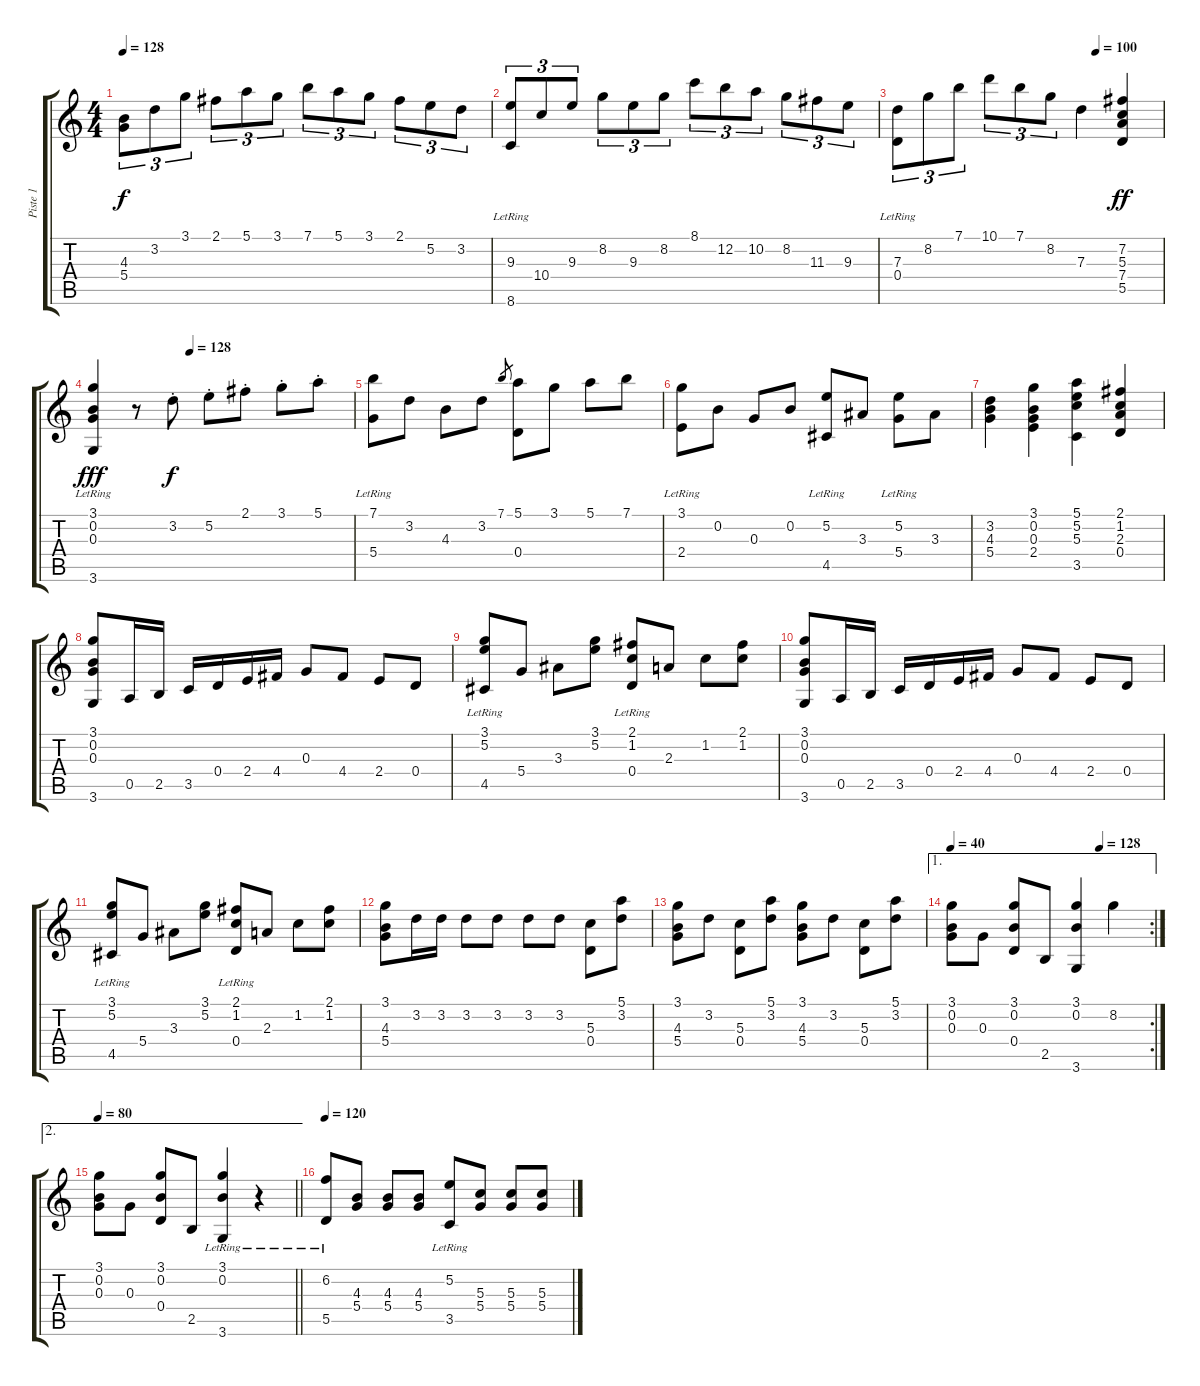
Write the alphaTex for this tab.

\track ("Piste 1" "Piste 1") {instrument acousticguitarnylon}
\staff {score tabs}
\tuning (E4 B3 G3 D3 A2 E2) {hide}
\ts (4 4)
\tempo 128
\clef g2
\ks c
(4.3 5.4).8{tu (3 2) dy f} 3.2.8{tu (3 2)} 3.1.8{tu (3 2)} 2.1.8{tu (3 2)} 5.1.8{tu (3 2)} 3.1.8{tu (3 2)} 7.1.8{tu (3 2)} 5.1.8{tu (3 2)} 3.1.8{tu (3 2)} 2.1.8{tu (3 2)} 5.2.8{tu (3 2)} 3.2.8{tu (3 2)} |
(9.3 8.6{lr}).8{tu (3 2)} 10.4.8{tu (3 2)} 9.3.8{tu (3 2)} 8.2.8{tu (3 2)} 9.3.8{tu (3 2)} 8.2.8{tu (3 2)} 8.1.8{tu (3 2)} 12.2.8{tu (3 2)} 10.2.8{tu (3 2)} 8.2.8{tu (3 2)} 11.3.8{tu (3 2)} 9.3.8{tu (3 2)} |
\tempo (100 0.75)
(7.3 0.4{lr}).8{tu (3 2)} 8.2.8{tu (3 2)} 7.1.8{tu (3 2)} 10.1.8{tu (3 2)} 7.1.8{tu (3 2)} 8.2.8{tu (3 2)} 7.3.4 (7.2 5.3 7.4 5.5).4{dy ff} |
\tempo (128 0.375)
(3.1{lr} 0.2{lr} 0.3{lr} 3.6).4{dy fff} r.8 3.2{st}.8{dy f} 5.2{st}.8 2.1{st}.8 3.1{st}.8 5.1{st}.8 |
(7.1 5.4{lr}).8 3.2.8 4.3.8 3.2.8 7.1.8{gr} (5.1 0.4).8 3.1.8 5.1.8 7.1.8 |
(3.1 2.4{lr}).8 0.2.8 0.3.8 0.2.8 (5.2 4.5{lr}).8 3.3.8 (5.2 5.4{lr}).8 3.3.8 |
(3.2 4.3 5.4).4 (3.1 0.2 0.3 2.4).4 (5.1 5.2 5.3 3.5).4 (2.1 1.2 2.3 0.4).4 |
(3.1 0.2 0.3 3.6).8 0.5.16 2.5.16 3.5.16 0.4.16 2.4.16 4.4.16 0.3.8 4.4.8 2.4.8 0.4.8 |
(3.1 5.2 4.5{lr}).8 5.4.8 3.3.8 (3.1 5.2).8 (2.1 1.2 0.4{lr}).8 2.3.8 1.2.8 (2.1 1.2).8 |
(3.1 0.2 0.3 3.6).8 0.5.16 2.5.16 3.5.16 0.4.16 2.4.16 4.4.16 0.3.8 4.4.8 2.4.8 0.4.8 |
(3.1 5.2 4.5{lr}).8 5.4.8 3.3.8 (3.1 5.2).8 (2.1 1.2 0.4{lr}).8 2.3.8 1.2.8 (2.1 1.2).8 |
(3.1 4.3 5.4).8 3.2.16 3.2.16 3.2.8 3.2.8 3.2.8 3.2.8 (5.3 0.4).8 (5.1 3.2).8 |
(3.1 4.3 5.4).8 3.2.8 (5.3 0.4).8 (5.1 3.2).8 (3.1 4.3 5.4).8 3.2.8 (5.3 0.4).8 (5.1 3.2).8 |
\ae 1
\rc 2
\tempo 40
\tempo (128 0.75)
(3.1 0.2 0.3).8 0.3.8 (3.1 0.2 0.4).8 2.5.8 (3.1 0.2 3.6).4 8.2.4 |
\ae 2
\tempo 80
\barLineRight lightlight
(3.1 0.2 0.3).8 0.3.8 (3.1 0.2 0.4).8 2.5.8 (3.1{lr} 0.2{lr} 3.6{lr}).4 r.4 |
\tempo 120
(6.2 5.5{lr}).8 (4.3 5.4).8 (4.3 5.4).8 (4.3 5.4).8 (5.2 3.5{lr}).8 (5.3 5.4).8 (5.3 5.4).8 (5.3 5.4).8
